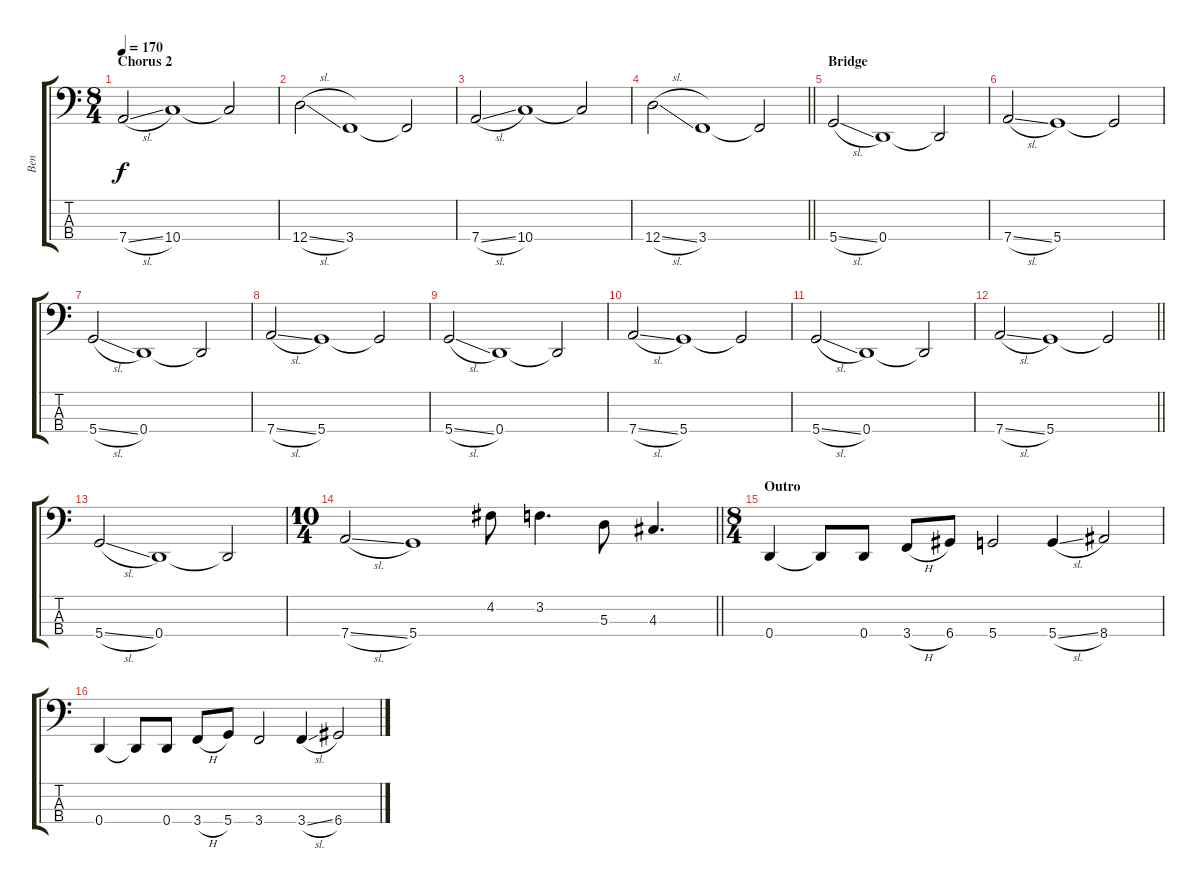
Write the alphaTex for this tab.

\track ("Ben" "Ben") {instrument electricbassfinger}
\staff {score tabs}
\tuning (G2 D2 A1 D1) {hide}
\ts (8 4)
\section ("" "Chorus 2")
\tempo 170
\clef f4
\ks c
7.4{sl}.2{dy f} 10.4.1 10.4{t}.2 |
12.4{sl}.2 3.4.1 3.4{t}.2 |
7.4{sl}.2 10.4.1 10.4{t}.2 |
\barLineRight lightlight
12.4{sl}.2 3.4.1 3.4{t}.2 |
\section ("" "Bridge")
5.4{sl}.2 0.4.1 0.4{t}.2 |
7.4{sl}.2 5.4.1 5.4{t}.2 |
5.4{sl}.2 0.4.1 0.4{t}.2 |
7.4{sl}.2 5.4.1 5.4{t}.2 |
5.4{sl}.2 0.4.1 0.4{t}.2 |
7.4{sl}.2 5.4.1 5.4{t}.2 |
5.4{sl}.2 0.4.1 0.4{t}.2 |
\barLineRight lightlight
7.4{sl}.2 5.4.1 5.4{t}.2 |
5.4{sl}.2 0.4.1 0.4{t}.2 |
\ts (10 4)
\barLineRight lightlight
7.4{sl}.2 5.4.1 4.2.8 3.2.4{d} 5.3.8 4.3.4{d} |
\ts (8 4)
\section ("" "Outro")
0.4.4 0.4{t}.8 0.4.8 3.4{h}.8 6.4.8 5.4.2 5.4{sl}.4 8.4.2 |
0.4.4 0.4{t}.8 0.4.8 3.4{h}.8 5.4.8 3.4.2 3.4{sl}.4 6.4.2
